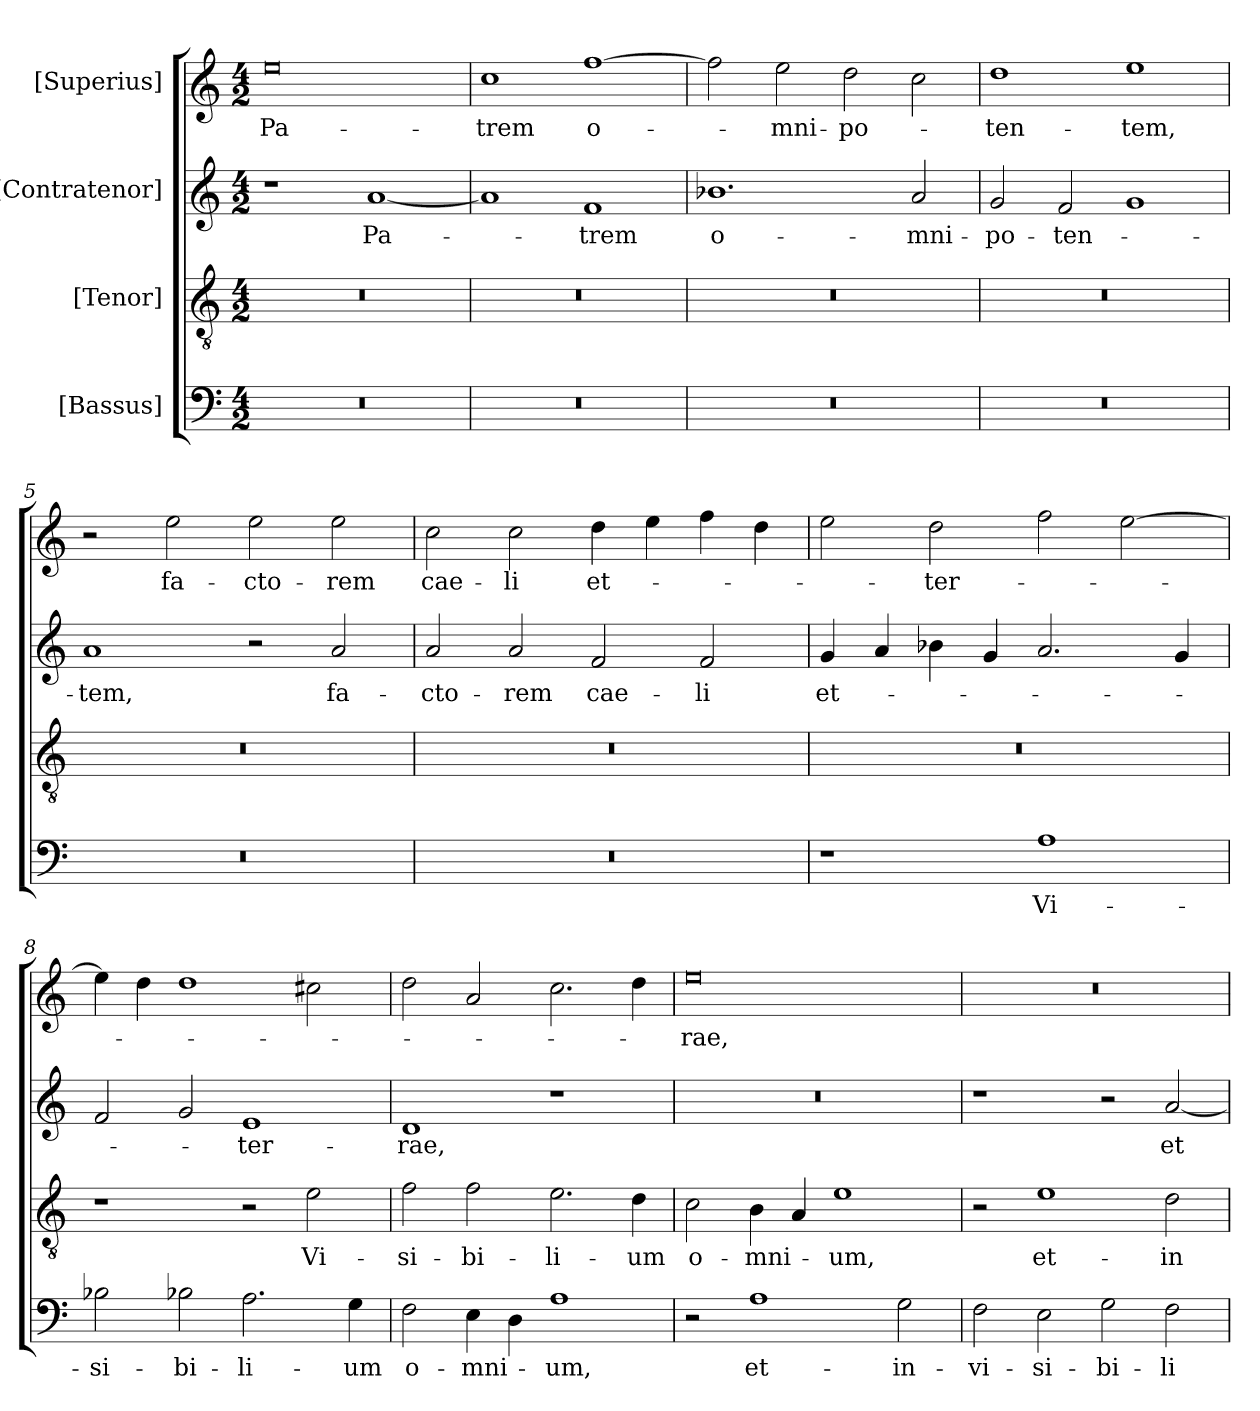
**kern	**text	**kern	**text	**kern	**text	**kern	**text
*part4	*part4	*part3	*part3	*part2	*part2	*part1	*part1
*staff4	*staff4	*staff3	*staff3	*staff2	*staff2	*staff1	*staff1
*I"[Bassus]	*	*I"[Tenor]	*	*I"[Contratenor]	*	*I"[Superius]	*
*clefF4	*	*clefGv2	*	*clefG2	*	*clefG2	*
*k[]	*	*k[]	*	*k[]	*	*k[]	*
*M4/2	*	*M4/2	*	*M4/2	*	*M4/2	*
=1	=1	=1	=1	=1	=1	=1	=1
0r	.	0r	.	1r	.	0ee\	Pa-
.	.	.	.	[1a/	Pa-	.	.
=2	=2	=2	=2	=2	=2	=2	=2
0r	.	0r	.	1a/]	.	1cc\	-trem
.	.	.	.	1f/	-trem	[1ff\	o-
=3	=3	=3	=3	=3	=3	=3	=3
0r	.	0r	.	1.b-X\	o-	2ff\]	.
.	.	.	.	.	.	2ee\	-mni-
.	.	.	.	.	.	2dd\	-po-
.	.	.	.	2a/	-mni-	2cc\	.
=4	=4	=4	=4	=4	=4	=4	=4
0r	.	0r	.	2g/	-po-	1dd\	-ten-
.	.	.	.	2f/	-ten-	.	.
.	.	.	.	1g/	.	1ee\	-tem,
=5	=5	=5	=5	=5	=5	=5	=5
0r	.	0r	.	1a/	-tem,	2r	.
.	.	.	.	.	.	2ee\	fa-
.	.	.	.	2r	.	2ee\	-cto-
.	.	.	.	2a/	fa-	2ee\	-rem
=6	=6	=6	=6	=6	=6	=6	=6
0r	.	0r	.	2a/	-cto-	2cc\	cae-
.	.	.	.	2a/	-rem	2cc\	-li
.	.	.	.	2f/	cae-	4dd\	et-
.	.	.	.	.	.	4ee\	.
.	.	.	.	2f/	-li	4ff\	.
.	.	.	.	.	.	4dd\	.
=7	=7	=7	=7	=7	=7	=7	=7
1r	.	0r	.	4g/	et-	2ee\	.
.	.	.	.	4a/	.	.	.
.	.	.	.	4b-X\	.	2dd\	ter-
.	.	.	.	4g/	.	.	.
1A\	Vi-	.	.	2.a/	.	2ff\	.
.	.	.	.	.	.	[2ee\	.
.	.	.	.	4g/	.	.	.
=8	=8	=8	=8	=8	=8	=8	=8
2B-X\	-si-	1r	.	2f/	.	4ee\]	.
.	.	.	.	.	.	4dd\	.
2B-X\	-bi-	.	.	2g/	.	1dd\	.
2.A\	-li-	2r	.	1e/	ter-	.	.
.	.	2e\	Vi-	.	.	2cc#X\	.
4G\	-um	.	.	.	.	.	.
=9	=9	=9	=9	=9	=9	=9	=9
2F\	o-	2f\	-si-	1d/	-rae,	2dd\	.
4E\	-mni-	2f\	-bi-	.	.	2a/	.
4D\	.	.	.	.	.	.	.
1A\	-um,	2.e\	-li-	1r	.	2.cc\	.
.	.	4d\	-um	.	.	4dd\	.
=10	=10	=10	=10	=10	=10	=10	=10
2r	.	2c\	o-	0r	.	0ee\	-rae,
1A\	et-	4B\	-mni-	.	.	.	.
.	.	4A/	.	.	.	.	.
.	.	1e\	-um,	.	.	.	.
2G\	in-	.	.	.	.	.	.
=11	=11	=11	=11	=11	=11	=11	=11
2F\	-vi-	2r	.	1r	.	0r	.
2E\	-si-	1e\	et-	.	.	.	.
2G\	-bi-	.	.	2r	.	.	.
2F\	-li-	2d\	in-	[2a/	et-	.	.
=	=	=	=	=	=	=	=
*-	*-	*-	*-	*-	*-	*-	*-
